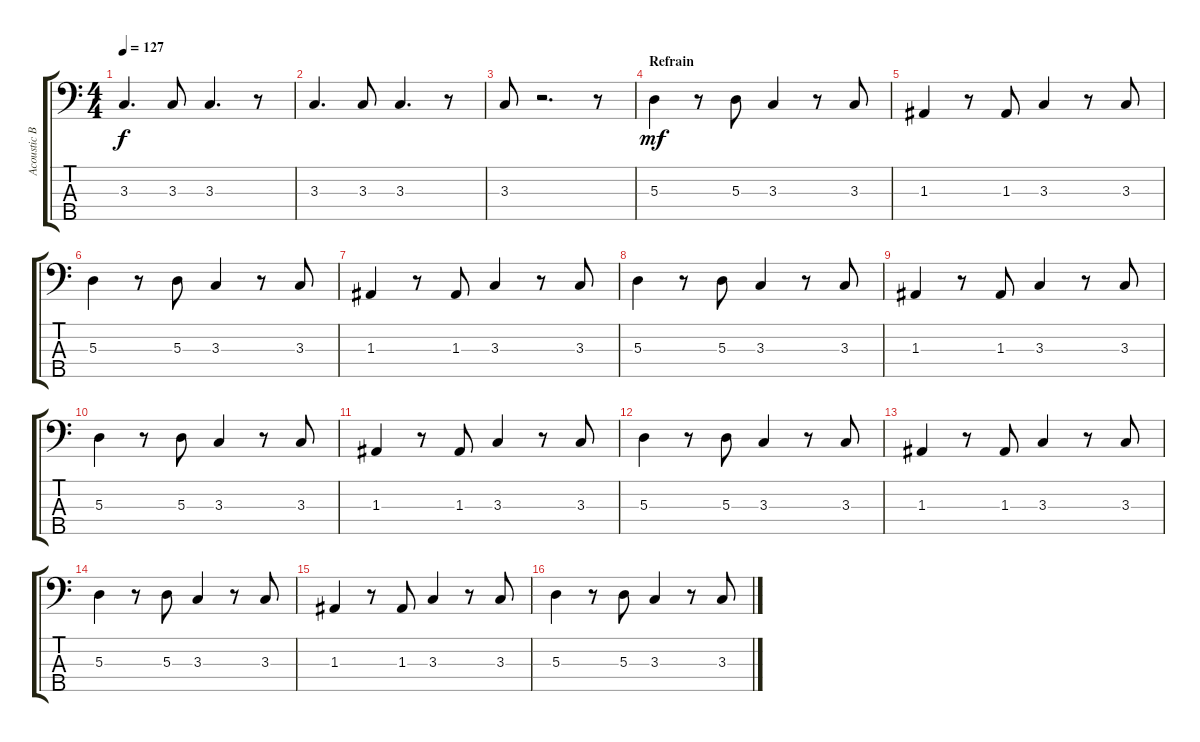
\track ("Acoustic Bass" "Acoustic B") {instrument acousticbass}
\staff {score tabs}
\tuning (G2 D2 A1 E1 B0) {hide}
\ts (4 4)
\tempo 127
\clef f4
\ks c
3.3.4{d dy f} 3.3.8 3.3.4{d} r.8 |
3.3.4{d} 3.3.8 3.3.4{d} r.8 |
3.3.8 r.2{d} r.8 |
\section ("" "Refrain")
5.3.4{dy mf} r.8 5.3.8 3.3.4 r.8 3.3.8 |
1.3.4 r.8 1.3.8 3.3.4 r.8 3.3.8 |
5.3.4 r.8 5.3.8 3.3.4 r.8 3.3.8 |
1.3.4 r.8 1.3.8 3.3.4 r.8 3.3.8 |
5.3.4 r.8 5.3.8 3.3.4 r.8 3.3.8 |
1.3.4 r.8 1.3.8 3.3.4 r.8 3.3.8 |
5.3.4 r.8 5.3.8 3.3.4 r.8 3.3.8 |
1.3.4 r.8 1.3.8 3.3.4 r.8 3.3.8 |
5.3.4 r.8 5.3.8 3.3.4 r.8 3.3.8 |
1.3.4 r.8 1.3.8 3.3.4 r.8 3.3.8 |
5.3.4 r.8 5.3.8 3.3.4 r.8 3.3.8 |
1.3.4 r.8 1.3.8 3.3.4 r.8 3.3.8 |
5.3.4 r.8 5.3.8 3.3.4 r.8 3.3.8
